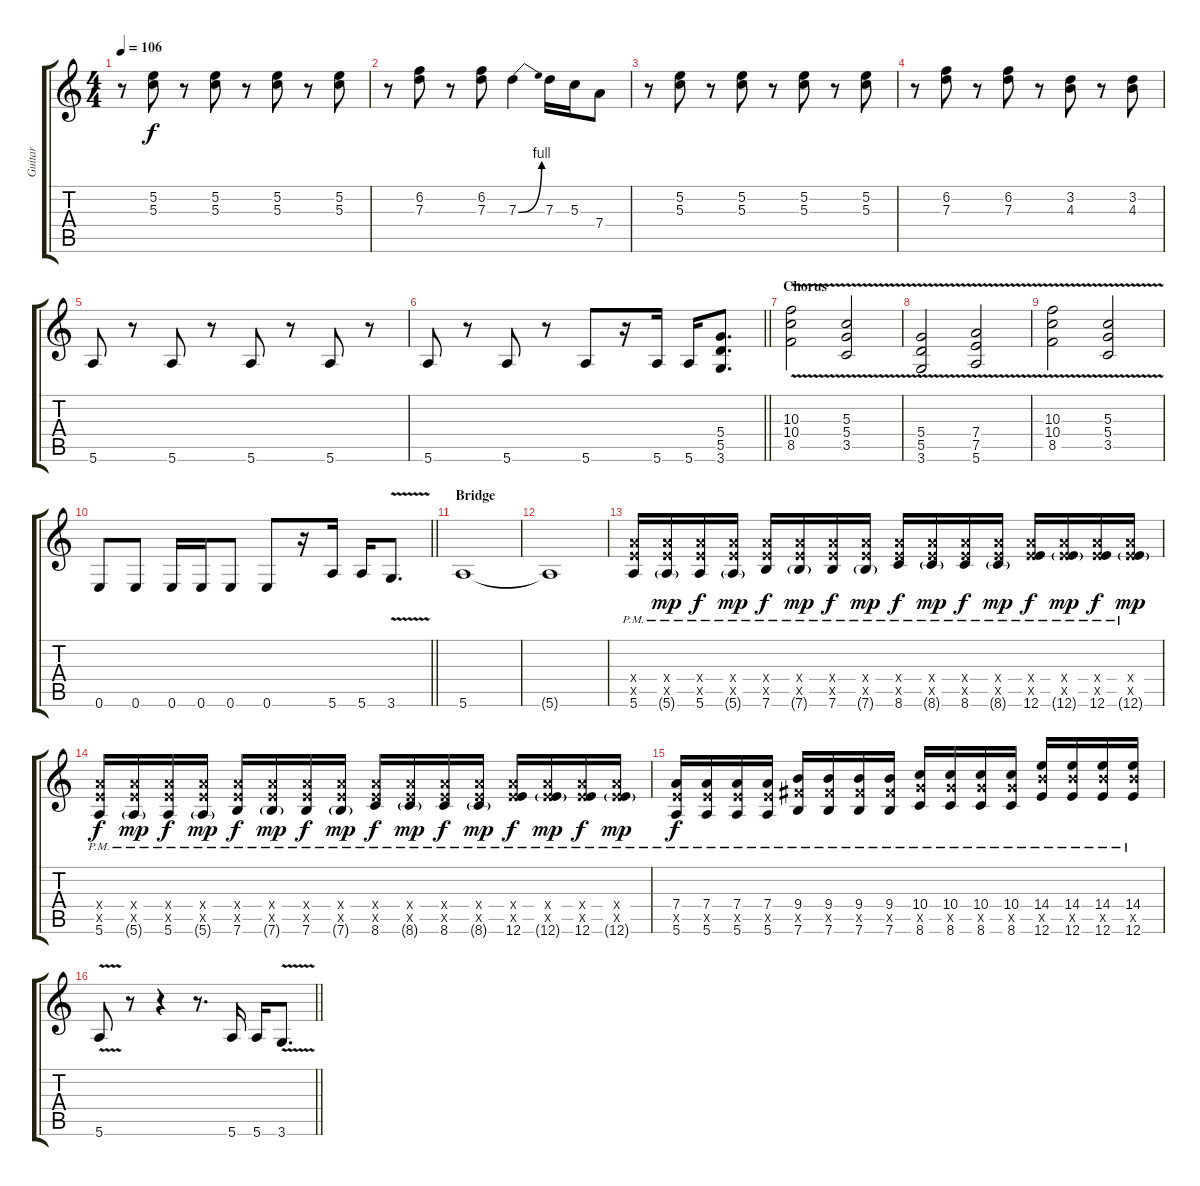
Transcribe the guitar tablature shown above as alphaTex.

\track ("Guitar" "Guitar") {instrument distortionguitar}
\staff {score tabs}
\tuning (E4 B3 G3 D3 A2 E2) {hide}
\ts (4 4)
\tempo 106
\clef g2
\ks c
r.8{dy f} (5.2 5.3).8 r.8 (5.2 5.3).8 r.8 (5.2 5.3).8 r.8 (5.2 5.3).8 |
r.8 (6.2 7.3).8 r.8 (6.2 7.3).8 7.3{be (bend 0 0 60 4)}.4 7.3.16 5.3.16 7.4.8 |
r.8 (5.2 5.3).8 r.8 (5.2 5.3).8 r.8 (5.2 5.3).8 r.8 (5.2 5.3).8 |
r.8 (6.2 7.3).8 r.8 (6.2 7.3).8 r.8 (3.2 4.3).8 r.8 (3.2 4.3).8 |
5.6.8{volume 11} r.8 5.6.8 r.8 5.6.8 r.8 5.6.8 r.8 |
\barLineRight lightlight
5.6.8 r.8 5.6.8 r.8 5.6.8 r.16 5.6.16 5.6.16 (5.4 5.5 3.6).8{d} |
\section ("" "Chorus")
(10.3{v} 10.4 8.5).2{volume 10 instrument distortionguitar} (5.3{v} 5.4 3.5).2 |
(5.4{v} 5.5 3.6).2 (7.4{v} 7.5 5.6).2 |
(10.3{v} 10.4 8.5).2 (5.3{v} 5.4 3.5).2 |
\barLineRight lightlight
0.6.8 0.6.8 0.6.16 0.6.16 0.6.8 0.6.8 r.16{volume 10} 5.6.16 5.6.16 3.6{v}.8{d} |
\section ("" "Bridge")
5.6.1 |
5.6{t}.1 |
(7.4{x} 7.5{x} 5.6{pm}).16 (7.4{x} 7.5{x} 5.6{g pm}).16{dy mp} (7.4{x} 7.5{x} 5.6{pm}).16{dy f} (7.4{x} 7.5{x} 5.6{g pm}).16{dy mp} (7.4{x} 7.5{x} 7.6{pm}).16{dy f} (7.4{x} 7.5{x} 7.6{g pm}).16{dy mp} (7.4{x} 7.5{x} 7.6{pm}).16{dy f} (7.4{x} 7.5{x} 7.6{g pm}).16{dy mp} (7.4{x} 7.5{x} 8.6{pm}).16{dy f} (7.4{x} 7.5{x} 8.6{g pm}).16{dy mp} (7.4{x} 7.5{x} 8.6{pm}).16{dy f} (7.4{x} 7.5{x} 8.6{g pm}).16{dy mp} (7.4{x} 7.5{x} 12.6{pm}).16{dy f} (7.4{x} 7.5{x} 12.6{g pm}).16{dy mp} (7.4{x} 7.5{x} 12.6{pm}).16{dy f} (7.4{x} 7.5{x} 12.6{g pm}).16{dy mp} |
(7.4{x} 7.5{x} 5.6{pm}).16{dy f} (7.4{x} 7.5{x} 5.6{g pm}).16{dy mp} (7.4{x} 7.5{x} 5.6{pm}).16{dy f} (7.4{x} 7.5{x} 5.6{g pm}).16{dy mp} (7.4{x} 7.5{x} 7.6{pm}).16{dy f} (7.4{x} 7.5{x} 7.6{g pm}).16{dy mp} (7.4{x} 7.5{x} 7.6{pm}).16{dy f} (7.4{x} 7.5{x} 7.6{g pm}).16{dy mp} (7.4{x} 7.5{x} 8.6{pm}).16{dy f} (7.4{x} 7.5{x} 8.6{g pm}).16{dy mp} (7.4{x} 7.5{x} 8.6{pm}).16{dy f} (7.4{x} 7.5{x} 8.6{g pm}).16{dy mp} (7.4{x} 7.5{x} 12.6{pm}).16{dy f} (7.4{x} 7.5{x} 12.6{g pm}).16{dy mp} (7.4{x} 7.5{x} 12.6{pm}).16{dy f} (7.4{x} 7.5{x} 12.6{g pm}).16{dy mp} |
(7.4{pm} 7.5{x} 5.6{pm}).16{dy f} (7.4{pm} 7.5{x} 5.6{pm}).16 (7.4{pm} 7.5{x} 5.6{pm}).16 (7.4{pm} 7.5{x} 5.6{pm}).16 (9.4{pm} 9.5{x} 7.6{pm}).16 (9.4{pm} 9.5{x} 7.6{pm}).16 (9.4{pm} 9.5{x} 7.6{pm}).16 (9.4{pm} 9.5{x} 7.6{pm}).16 (10.4{pm} 10.5{x} 8.6{pm}).16 (10.4{pm} 10.5{x} 8.6{pm}).16 (10.4{pm} 10.5{x} 8.6{pm}).16 (10.4{pm} 10.5{x} 8.6{pm}).16 (14.4{pm} 14.5{x} 12.6{pm}).16 (14.4{pm} 14.5{x} 12.6{pm}).16 (14.4{pm} 14.5{x} 12.6{pm}).16 (14.4{pm} 14.5{x} 12.6{pm}).16 |
\barLineRight lightlight
5.6{v}.8 r.8 r.4 r.8{d} 5.6.16 5.6.16 3.6{v}.8{d}
